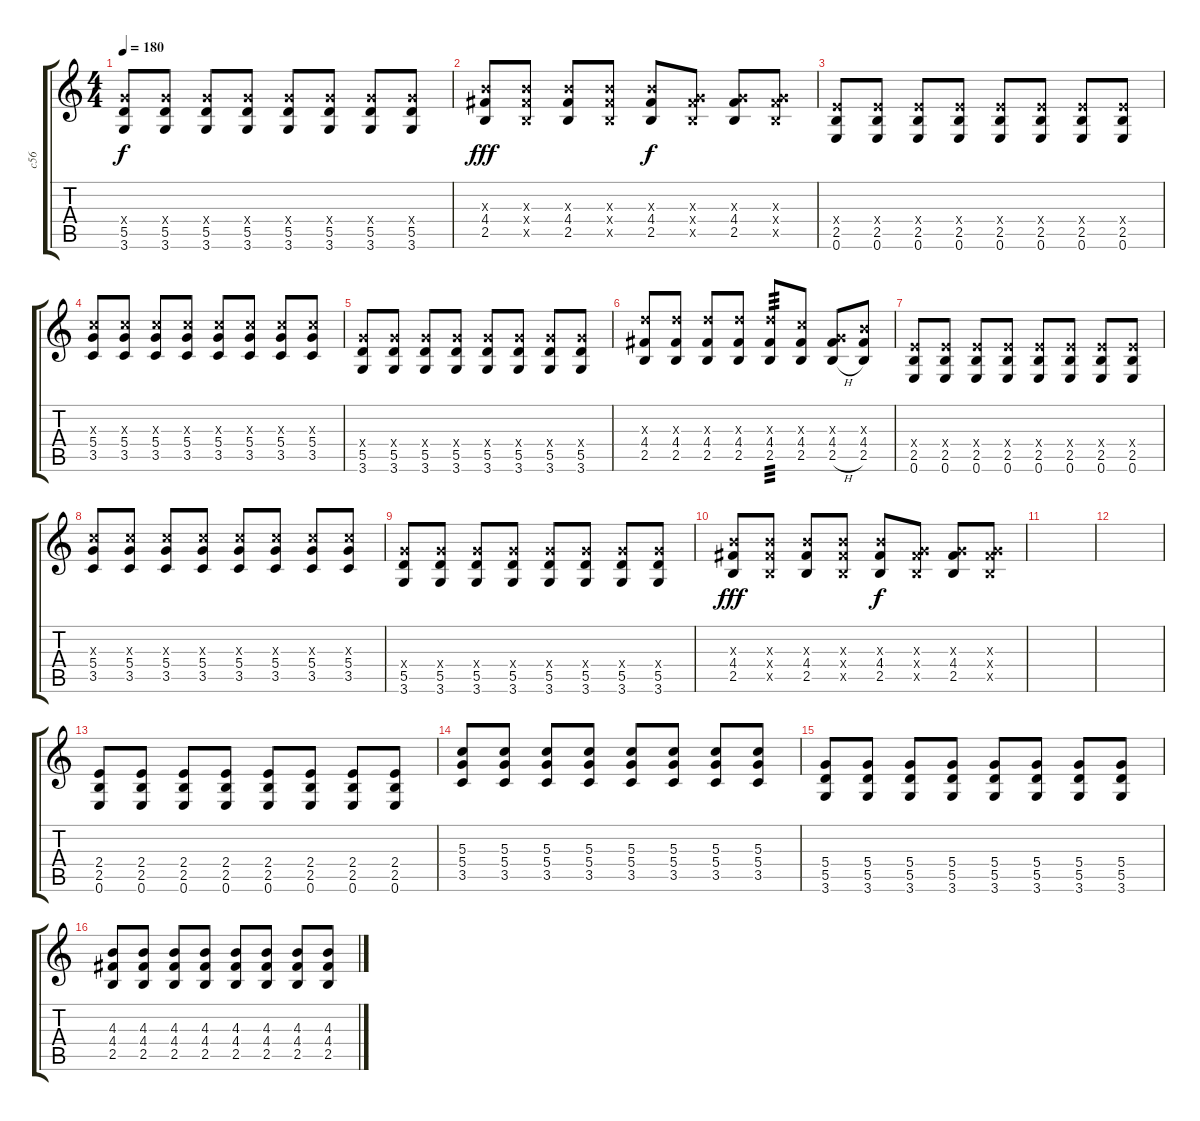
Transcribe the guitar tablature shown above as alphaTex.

\track ("c56" "c56") {instrument acousticguitarsteel}
\staff {score tabs}
\tuning (E4 B3 G3 D3 A2 E2) {hide}
\ts (4 4)
\tempo 180
\clef g2
\ks c
(5.4{x} 5.5 3.6).8{dy f} (5.4{x} 5.5 3.6).8 (5.4{x} 5.5 3.6).8 (5.4{x} 5.5 3.6).8 (5.4{x} 5.5 3.6).8 (5.4{x} 5.5 3.6).8 (5.4{x} 5.5 3.6).8 (5.4{x} 5.5 3.6).8 |
(4.3{x} 4.4 2.5).8{dy fff} (4.3{x} 4.4{x} 2.5{x}).8 (4.3{x} 4.4 2.5).8 (4.3{x} 4.4{x} 2.5{x}).8 (4.3{x} 4.4 2.5).8{dy f} (0.3{x} 4.4{x} 2.5{x}).8 (0.3{x} 4.4 2.5).8 (0.3{x} 4.4{x} 2.5{x}).8 |
(2.4{x} 2.5 0.6).8 (2.4{x} 2.5 0.6).8 (2.4{x} 2.5 0.6).8 (2.4{x} 2.5 0.6).8 (2.4{x} 2.5 0.6).8 (2.4{x} 2.5 0.6).8 (2.4{x} 2.5 0.6).8 (2.4{x} 2.5 0.6).8 |
(5.3{x} 5.4 3.5).8 (5.3{x} 5.4 3.5).8 (5.3{x} 5.4 3.5).8 (5.3{x} 5.4 3.5).8 (5.3{x} 5.4 3.5).8 (5.3{x} 5.4 3.5).8 (5.3{x} 5.4 3.5).8 (5.3{x} 5.4 3.5).8 |
(5.4{x} 5.5 3.6).8 (5.4{x} 5.5 3.6).8 (5.4{x} 5.5 3.6).8 (5.4{x} 5.5 3.6).8 (5.4{x} 5.5 3.6).8 (5.4{x} 5.5 3.6).8 (5.4{x} 5.5 3.6).8 (5.4{x} 5.5 3.6).8 |
(7.3{x} 4.4 2.5).8 (7.3{x} 4.4 2.5).8 (7.3{x} 4.4 2.5).8 (7.3{x} 4.4 2.5).8 (7.3{x} 4.4 2.5).8{tp 3} (5.3{x} 4.4 2.5).8 (0.3{x} 4.4 2.5{h}).8 (4.3{x} 4.4 2.5).8 |
(2.4{x} 2.5 0.6).8 (2.4{x} 2.5 0.6).8 (2.4{x} 2.5 0.6).8 (2.4{x} 2.5 0.6).8 (2.4{x} 2.5 0.6).8 (2.4{x} 2.5 0.6).8 (2.4{x} 2.5 0.6).8 (2.4{x} 2.5 0.6).8 |
(5.3{x} 5.4 3.5).8 (5.3{x} 5.4 3.5).8 (5.3{x} 5.4 3.5).8 (5.3{x} 5.4 3.5).8 (5.3{x} 5.4 3.5).8 (5.3{x} 5.4 3.5).8 (5.3{x} 5.4 3.5).8 (5.3{x} 5.4 3.5).8 |
(5.4{x} 5.5 3.6).8 (5.4{x} 5.5 3.6).8 (5.4{x} 5.5 3.6).8 (5.4{x} 5.5 3.6).8 (5.4{x} 5.5 3.6).8 (5.4{x} 5.5 3.6).8 (5.4{x} 5.5 3.6).8 (5.4{x} 5.5 3.6).8 |
(4.3{x} 4.4 2.5).8{dy fff} (4.3{x} 4.4{x} 2.5{x}).8 (4.3{x} 4.4 2.5).8 (4.3{x} 4.4{x} 2.5{x}).8 (4.3{x} 4.4 2.5).8{dy f} (0.3{x} 4.4{x} 2.5{x}).8 (0.3{x} 4.4 2.5).8 (0.3{x} 4.4{x} 2.5{x}).8 |
|
|
(2.4 2.5 0.6).8 (2.4 2.5 0.6).8 (2.4 2.5 0.6).8 (2.4 2.5 0.6).8 (2.4 2.5 0.6).8 (2.4 2.5 0.6).8 (2.4 2.5 0.6).8 (2.4 2.5 0.6).8 |
(5.3 5.4 3.5).8 (5.3 5.4 3.5).8 (5.3 5.4 3.5).8 (5.3 5.4 3.5).8 (5.3 5.4 3.5).8 (5.3 5.4 3.5).8 (5.3 5.4 3.5).8 (5.3 5.4 3.5).8 |
(5.4 5.5 3.6).8 (5.4 5.5 3.6).8 (5.4 5.5 3.6).8 (5.4 5.5 3.6).8 (5.4 5.5 3.6).8 (5.4 5.5 3.6).8 (5.4 5.5 3.6).8 (5.4 5.5 3.6).8 |
(4.3 4.4 2.5).8 (4.3 4.4 2.5).8 (4.3 4.4 2.5).8 (4.3 4.4 2.5).8 (4.3 4.4 2.5).8 (4.3 4.4 2.5).8 (4.3 4.4 2.5).8 (4.3 4.4 2.5).8
